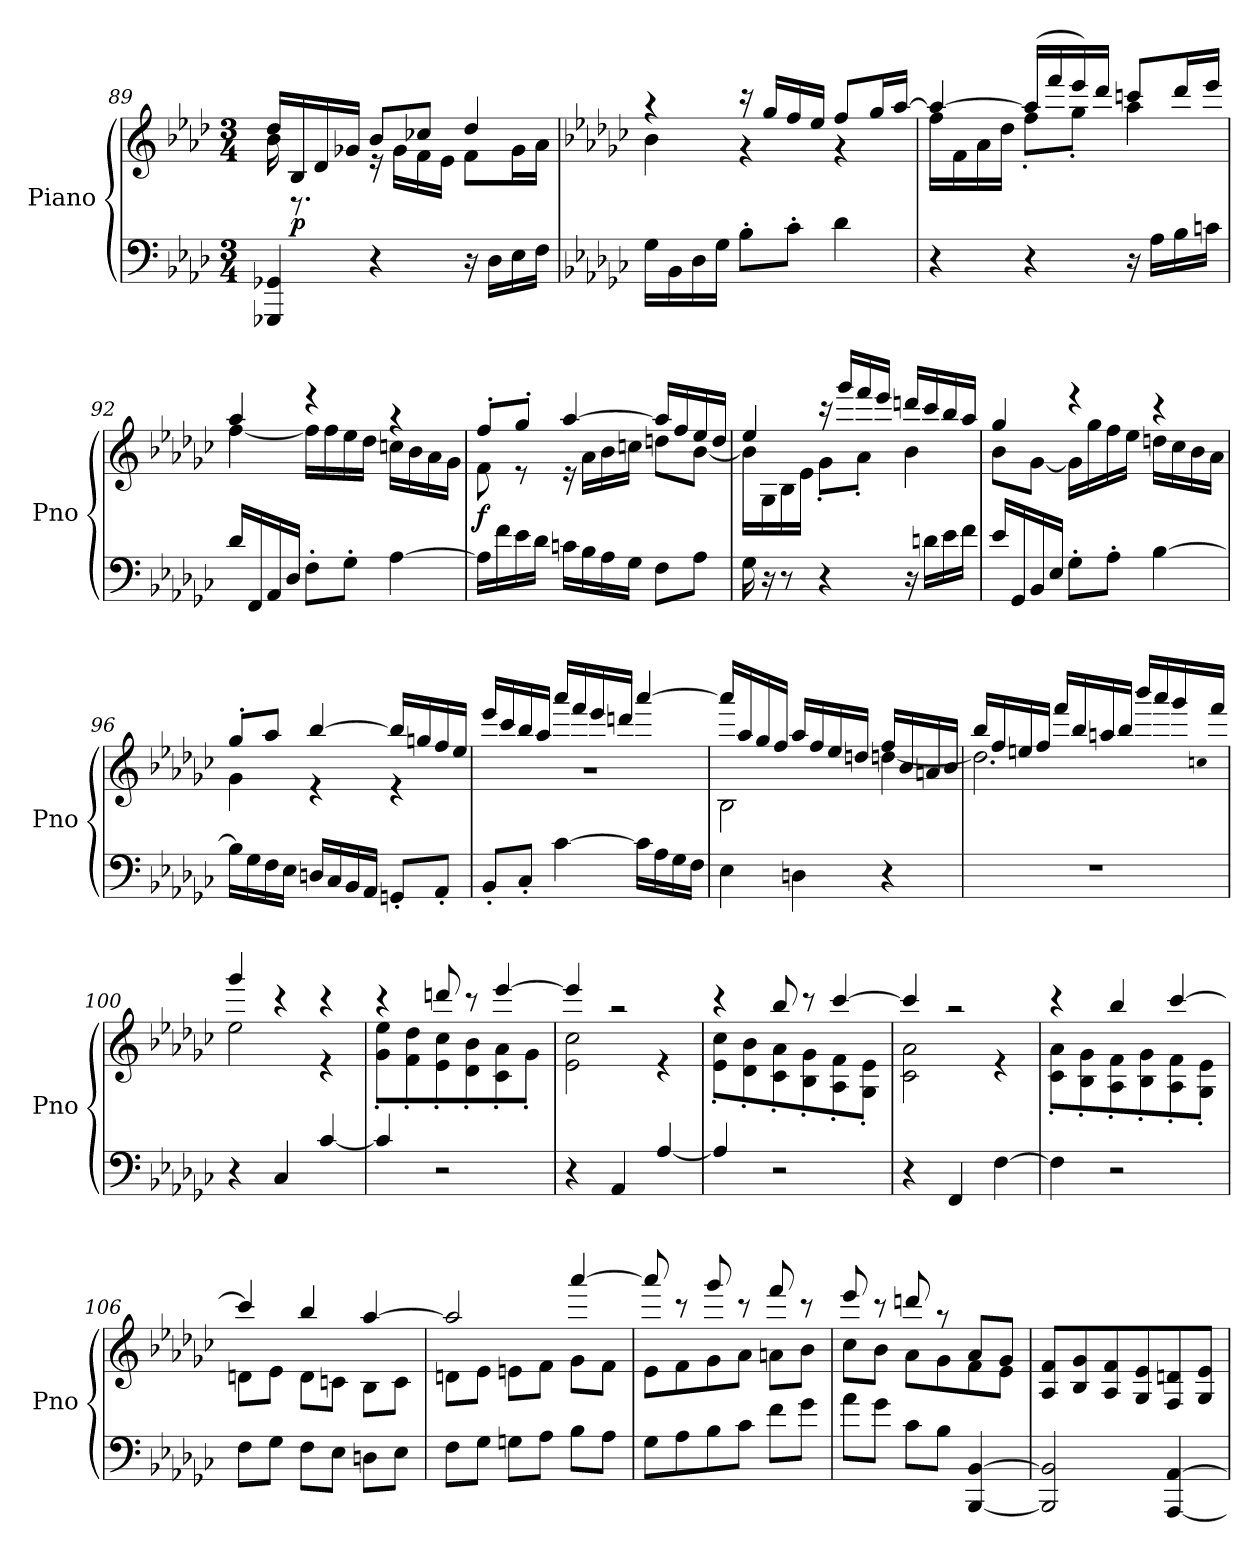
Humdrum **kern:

**kern	**kern	**dynam
*part1	*part1	*part1
*staff2	*staff1	*staff1/2
*I"Piano	*	*
*I'Pno	*	*
*clefF4	*clefG2	*
*k[b-e-a-d-]	*k[b-e-a-d-]	*
*M3/4	*M3/4	*
=89	=89	=89
*	*^	*
4GGG-X/ 4GG-X/	16dd-/LL	16b-\	.
.	16B-/	8.r	p
.	16d-/	.	.
.	16g-X/JJ	.	.
4r	8b-/L	16r	.
.	.	16g-\LL	.
.	8cc-X/J	16f\	.
.	.	16e-\JJ	.
16r	4dd-/	8f\L	.
16D-\LL	.	.	.
16E-\	.	16g-\L	.
16F\JJ	.	16a-\JJ	.
=90	=90	=90	=90
*k[b-e-a-d-g-c-]	*k[b-e-a-d-g-c-]	*	*
16G-\LL	4r	4b-\	.
16BB-\	.	.	.
16D-\	.	.	.
16G-\JJ	.	.	.
8B-'\L	16r	4r	.
.	16gg-/LL	.	.
8c-'\J	16ff/	.	.
.	16ee-/JJ	.	.
4d-\	8ff/L	4r	.
.	16gg-/L	.	.
.	[16aa-/JJ	.	.
=91	=91	=91	=91
4r	4aa-/_	16ff\LL	.
.	.	16f\	.
.	.	16a-\	.
.	.	16dd-\JJ	.
4r	(16aa-/LL]	8ff'\L	.
.	16fff/	.	.
.	16eee-/)	8gg-'\J	.
.	16ddd-/JJ	.	.
16r	8cccn/L	4aa-\	.
16A-\LL	.	.	.
16B-\	16ddd-/L	.	.
16cn\JJ	16eee-/JJ	.	.
=92	=92	=92	=92
16d-\LL	4aa-/	[4ff\	.
16FF/	.	.	.
16AA-/	.	.	.
16D-/JJ	.	.	.
8F'\L	4r	16ff\LL]	.
.	.	16ff\	.
8G-'\J	.	16ee-\	.
.	.	16dd-\JJ	.
[4A-\	4r	16ccn\LL	.
.	.	16b-\	.
.	.	16a-\	.
.	.	16g-\JJ	.
=93	=93	=93	=93
16A-\LL]	8ff'/L	8f\	f
16f\	.	.	.
16e-\	8gg-'/J	8r	.
16d-\JJ	.	.	.
16cn\LL	[4aa-/	16r	.
16B-\	.	16a-\LL	.
16A-\	.	16b-\	.
16G-\JJ	.	16ccn\JJ	.
8F\L	16aa-/LL]	8ddn\L	.
.	16ff/	.	.
8A-\J	16ee-/	[8b-\J	.
.	16dd/JJ	.	.
=94	=94	=94	=94
16G-\	4ee-/	16b-\LL]	.
16r	.	16G-\	.
8r	.	16B-\	.
.	.	16e-\JJ	.
4r	16r	8g-'\L	.
.	16ggg-/LL	.	.
.	16fff/	8a-'\J	.
.	16eee-/JJ	.	.
16r	16dddn/LL	4b-\	.
16dn\LL	16ccc-/	.	.
16e-\	16bb-/	.	.
16f\JJ	16aa-/JJ	.	.
=95	=95	=95	=95
16e-\LL	4gg-/	8b-\L	.
16GG-/	.	.	.
16BB-/	.	[8g-\J	.
16E-/JJ	.	.	.
8G-'\L	4r	16g-\LL]	.
.	.	16gg-\	.
8A-'\J	.	16ff\	.
.	.	16ee-\JJ	.
[4B-\	4r	16ddn\LL	.
.	.	16cc-\	.
.	.	16b-\	.
.	.	16a-\JJ	.
=96	=96	=96	=96
16B-\LL]	8gg-'/L	4g-\	.
16G-\	.	.	.
16F\	8aa-/J	.	.
16E-\JJ	.	.	.
16Dn/LL	[4bb-/	4r	.
16C-/	.	.	.
16BB-/	.	.	.
16AA-/JJ	.	.	.
8GGn'/L	16bb-/LL]	4r	.
.	16ggn/	.	.
8AA-'/J	16ff/	.	.
.	16ee-/JJ	.	.
=97	=97	=97	=97
8BB-'/L	16eee-/LL	2.r	.
.	16ccc-/	.	.
8C-'/J	16bb-/	.	.
.	16aa-/JJ	.	.
[4c-\	16aaa-/LL	.	.
.	16fff/	.	.
.	16eee-/	.	.
.	16dddn/JJ	.	.
16c-\LL]	[4aaa-/	.	.
16A-\	.	.	.
16G-\	.	.	.
16F\JJ	.	.	.
=98	=98	=98	=98
4E-\	16aaa-/LL]	2B-\	.
.	16aa-/	.	.
.	16gg-/	.	.
.	16ff/JJ	.	.
4Dn\	16aa-/LL	.	.
.	16ff/	.	.
.	16ee-/	.	.
.	16ddn/JJ	.	.
4r	16ff/LL	[4ddn\	.
.	16b-/	.	.
.	16an/	.	.
.	16b-/JJ	.	.
=99	=99	=99	=99
2.r	16bb-/LL	2.ddn\]	.
.	16ff/	.	.
.	16een/	.	.
.	16ff/JJ	.	.
.	16fff/LL	.	.
.	16bb-/	.	.
.	16aan/	.	.
.	16bb-/JJ	.	.
.	16bbb-/LL	.	.
.	16aaa-/	.	.
.	16ggg-/	.	.
.	qccn	.	.
.	16fff/JJ	.	.
=100	=100	=100	=100
4r	4ggg-/	2ee-\	.
4C-/	4r	.	.
[4c-/	4r	4r	.
=101	=101	=101	=101
4c-/]	4r	8g-'\ 8ee-'\L	.
.	.	8f'\ 8dd-'\	.
2r	8dddn/	8e-'\ 8cc-'\	.
.	8r	8d-'\ 8b-'\	.
.	[4eee-/	8c-'\ 8a-'\	.
.	.	8g-'\J	.
=102	=102	=102	=102
4r	4eee-/]	2e-\ 2cc-\	.
4AA-/	2r	.	.
[4A-/	.	4r	.
=103	=103	=103	=103
4A-/]	4r	8e-'\ 8cc-'\L	.
.	.	8d-'\ 8b-'\	.
2r	8bb-/	8c-'\ 8a-'\	.
.	8r	8B-'\ 8g-'\	.
.	[4ccc-/	8A-'\ 8f'\	.
.	.	8G-'\ 8e-'\J	.
=104	=104	=104	=104
4r	4ccc-/]	2c-\ 2a-\	.
4FF/	2r	.	.
[4F\	.	4r	.
=105	=105	=105	=105
4F\]	4r	8c-'\ 8a-'\L	.
.	.	8B-'\ 8g-'\	.
2r	4bb-/	8A-'\ 8f'\	.
.	.	8B-'\ 8g-'\	.
.	[4ccc-/	8A-'\ 8f'\	.
.	.	8G-'\ 8e-'\J	.
=106	=106	=106	=106
8F\L	4ccc-/]	8dn\L	.
8G-\J	.	8e-\J	.
8F\L	4bb-/	8d\L	.
8E-\J	.	8cn\J	.
8Dn\L	[4aa-/	8B-\L	.
8E-\J	.	8c\J	.
=107	=107	=107	=107
8F\L	2aa-/]	8dn\L	.
8G-\J	.	8e-\J	.
8Gn\L	.	8en\L	.
8A-\J	.	8f\J	.
8B-\L	[4aaa-/	8g-\L	.
8A-\J	.	8f\J	.
=108	=108	=108	=108
8G-\L	8aaa-/]	8e-\L	.
8A-\	8r	8f\	.
8B-\	8ggg-/	8g-\	.
8c-\J	8r	8a-\J	.
8f\L	8fff/	8an\L	.
8g-\J	8r	8b-\J	.
=109	=109	=109	=109
8a-\L	8eee-/	8cc-\L	.
8g-\J	8r	8b-\J	.
8c-\L	8dddn/	8a-\L	.
8B-\J	8r	8g-\	.
[4BBB-/ [4BB-/	8a-/L	8f\	.
.	8g-/J	8e-\J	.
*	*v	*v	*
=110	=110	=110
2BBB-]/ 2BB-]/	8A-/ 8f/L	.
.	8B-/ 8g-/	.
.	8A-/ 8f/	.
.	8G-/ 8e-/	.
[4AAA-/ [4AA-/	8F/ 8dn/	.
.	8G-/ 8e-/J	.
=	=	=
*-	*-	*-
